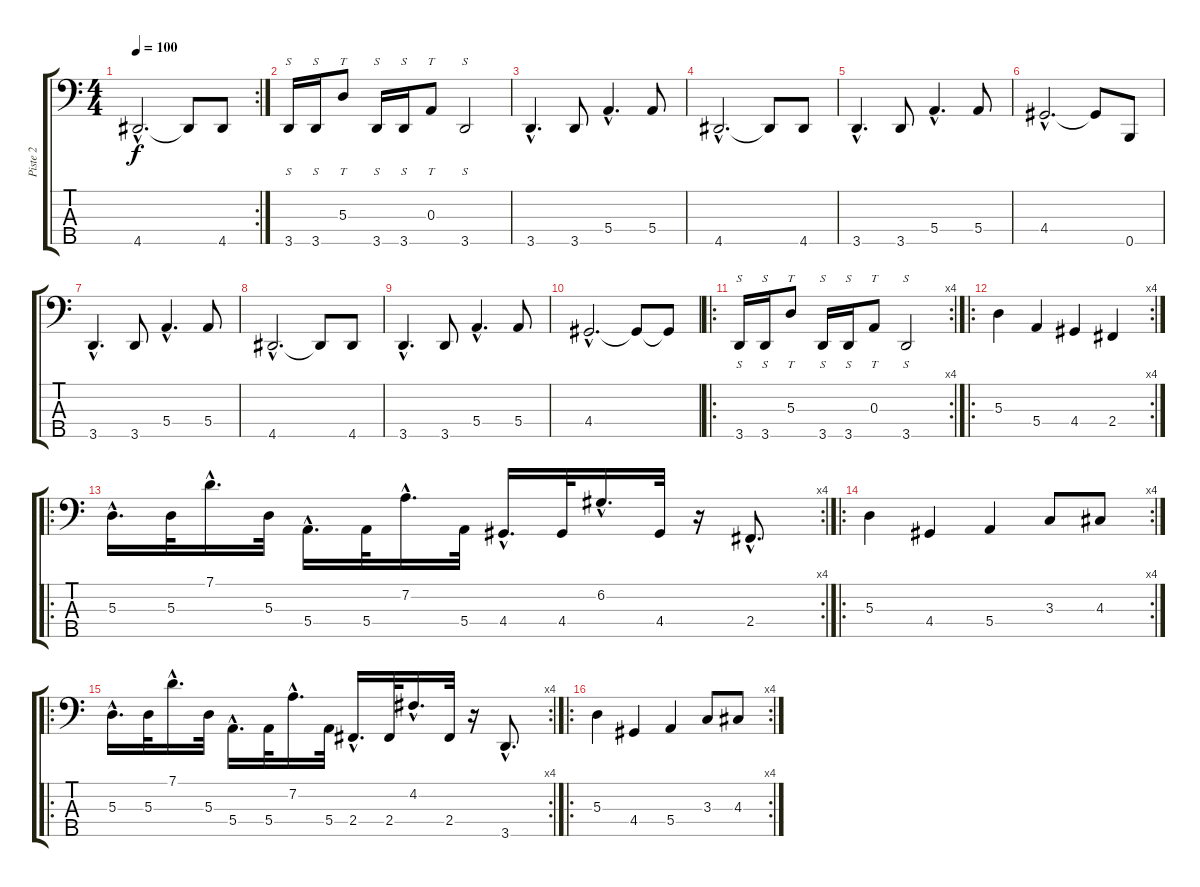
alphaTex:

\track ("Piste 2" "Piste 2") {instrument electricbasspick}
\staff {score tabs}
\tuning (G2 D2 A1 E1 B0) {hide}
\rc 2
\ts (4 4)
\tempo 100
\clef f4
\ks c
4.5{hac}.2{d dy f} 4.5{t}.8 4.5.8 |
3.5.16{s} 3.5.16{s} 5.3.8{tt} 3.5.16{s} 3.5.16{s} 0.3.8{tt} 3.5.2{s} |
3.5{hac}.4{d} 3.5.8 5.4{hac}.4{d} 5.4.8 |
4.5{hac}.2{d} 4.5{t}.8 4.5.8 |
3.5{hac}.4{d} 3.5.8 5.4{hac}.4{d} 5.4.8 |
4.4{hac}.2{d} 4.4{t}.8 0.5.8 |
3.5{hac}.4{d} 3.5.8 5.4{hac}.4{d} 5.4.8 |
4.5{hac}.2{d} 4.5{t}.8 4.5.8 |
3.5{hac}.4{d} 3.5.8 5.4{hac}.4{d} 5.4.8 |
4.4{hac}.2{d} 4.4{t}.8 4.4{t}.8 |
\ro
\rc 4
3.5.16{s} 3.5.16{s} 5.3.8{tt} 3.5.16{s} 3.5.16{s} 0.3.8{tt} 3.5.2{s} |
\ro
\rc 4
5.3.4 5.4.4 4.4.4 2.4.4 |
\ro
\rc 4
5.3{hac}.16{d} 5.3.32 7.1{hac}.16{d} 5.3.32 5.4{hac}.16{d} 5.4.32 7.2{hac}.16{d} 5.4.32 4.4{hac}.16{d} 4.4.32 6.2{hac}.16{d} 4.4.32 r.16 2.4{hac}.8{d} |
\ro
\rc 4
5.3.4 4.4.4 5.4.4 3.3.8 4.3.8 |
\ro
\rc 4
5.3{hac}.16{d} 5.3.32 7.1{hac}.16{d} 5.3.32 5.4{hac}.16{d} 5.4.32 7.2{hac}.16{d} 5.4.32 2.4{hac}.16{d} 2.4.32 4.2{hac}.16{d} 2.4.32 r.16 3.5{hac}.8{d} |
\ro
\rc 4
5.3.4 4.4.4 5.4.4 3.3.8 4.3.8
